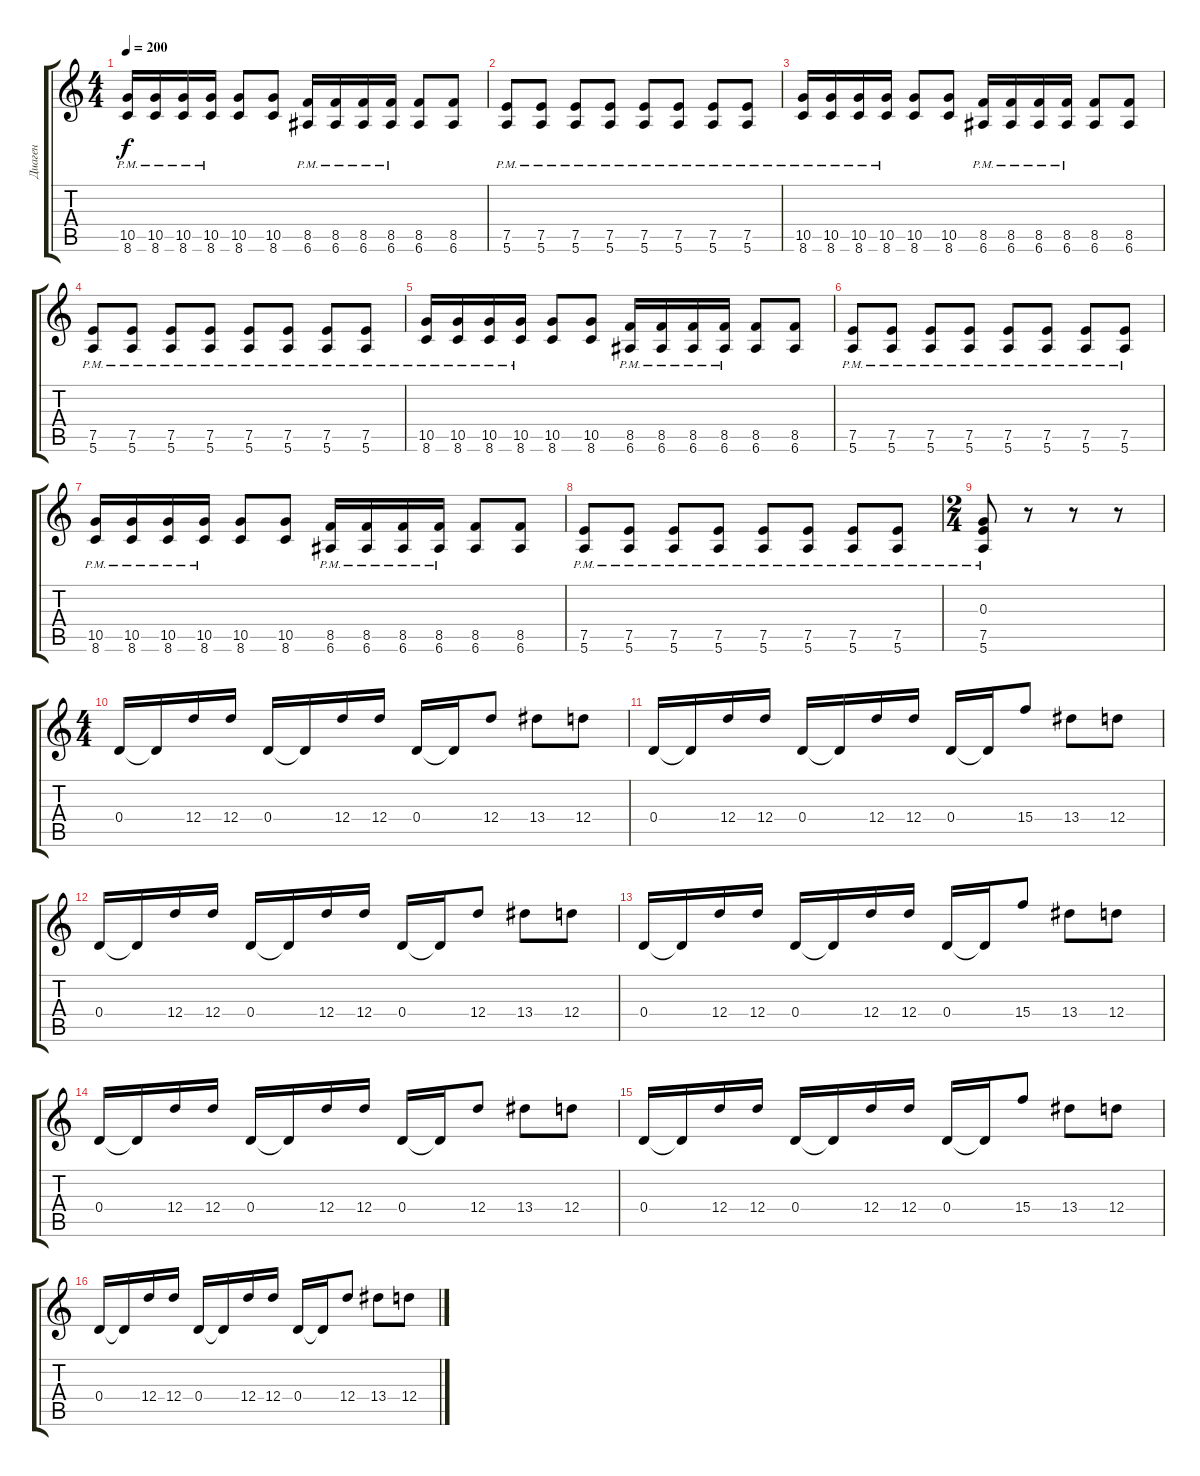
\track ("Диаген" "Диаген") {instrument distortionguitar}
\staff {score tabs}
\tuning (E4 B3 G3 D3 A2 E2) {hide}
\ts (4 4)
\tempo 200
\clef g2
\ks c
(10.5{pm} 8.6{pm}).16{dy f} (10.5{pm} 8.6{pm}).16 (10.5{pm} 8.6{pm}).16 (10.5{pm} 8.6{pm}).16 (10.5 8.6).8 (10.5 8.6).8 (8.5{pm} 6.6{pm}).16 (8.5{pm} 6.6{pm}).16 (8.5{pm} 6.6{pm}).16 (8.5{pm} 6.6{pm}).16 (8.5 6.6).8 (8.5 6.6).8 |
(7.5{pm} 5.6{pm}).8 (7.5{pm} 5.6{pm}).8 (7.5{pm} 5.6{pm}).8 (7.5{pm} 5.6{pm}).8 (7.5{pm} 5.6{pm}).8 (7.5{pm} 5.6{pm}).8 (7.5{pm} 5.6{pm}).8 (7.5{pm} 5.6{pm}).8 |
(10.5{pm} 8.6{pm}).16 (10.5{pm} 8.6{pm}).16 (10.5{pm} 8.6{pm}).16 (10.5{pm} 8.6{pm}).16 (10.5 8.6).8 (10.5 8.6).8 (8.5{pm} 6.6{pm}).16 (8.5{pm} 6.6{pm}).16 (8.5{pm} 6.6{pm}).16 (8.5{pm} 6.6{pm}).16 (8.5 6.6).8 (8.5 6.6).8 |
(7.5{pm} 5.6{pm}).8 (7.5{pm} 5.6{pm}).8 (7.5{pm} 5.6{pm}).8 (7.5{pm} 5.6{pm}).8 (7.5{pm} 5.6{pm}).8 (7.5{pm} 5.6{pm}).8 (7.5{pm} 5.6{pm}).8 (7.5{pm} 5.6{pm}).8 |
(10.5{pm} 8.6{pm}).16 (10.5{pm} 8.6{pm}).16 (10.5{pm} 8.6{pm}).16 (10.5{pm} 8.6{pm}).16 (10.5 8.6).8 (10.5 8.6).8 (8.5{pm} 6.6{pm}).16 (8.5{pm} 6.6{pm}).16 (8.5{pm} 6.6{pm}).16 (8.5{pm} 6.6{pm}).16 (8.5 6.6).8 (8.5 6.6).8 |
(7.5{pm} 5.6{pm}).8 (7.5{pm} 5.6{pm}).8 (7.5{pm} 5.6{pm}).8 (7.5{pm} 5.6{pm}).8 (7.5{pm} 5.6{pm}).8 (7.5{pm} 5.6{pm}).8 (7.5{pm} 5.6{pm}).8 (7.5{pm} 5.6{pm}).8 |
(10.5{pm} 8.6{pm}).16 (10.5{pm} 8.6{pm}).16 (10.5{pm} 8.6{pm}).16 (10.5{pm} 8.6{pm}).16 (10.5 8.6).8 (10.5 8.6).8 (8.5{pm} 6.6{pm}).16 (8.5{pm} 6.6{pm}).16 (8.5{pm} 6.6{pm}).16 (8.5{pm} 6.6{pm}).16 (8.5 6.6).8 (8.5 6.6).8 |
(7.5{pm} 5.6{pm}).8 (7.5{pm} 5.6{pm}).8 (7.5{pm} 5.6{pm}).8 (7.5{pm} 5.6{pm}).8 (7.5{pm} 5.6{pm}).8 (7.5{pm} 5.6{pm}).8 (7.5{pm} 5.6{pm}).8 (7.5{pm} 5.6{pm}).8 |
\ts (2 4)
(0.3 7.5{pm} 5.6{pm}).8 r.8 r.8 r.8 |
\ts (4 4)
0.4.16 0.4{t}.16 12.4.16 12.4.16 0.4.16 0.4{t}.16 12.4.16 12.4.16 0.4.16 0.4{t}.16 12.4.8 13.4.8 12.4.8 |
0.4.16 0.4{t}.16 12.4.16 12.4.16 0.4.16 0.4{t}.16 12.4.16 12.4.16 0.4.16 0.4{t}.16 15.4.8 13.4.8 12.4.8 |
0.4.16 0.4{t}.16 12.4.16 12.4.16 0.4.16 0.4{t}.16 12.4.16 12.4.16 0.4.16 0.4{t}.16 12.4.8 13.4.8 12.4.8 |
0.4.16 0.4{t}.16 12.4.16 12.4.16 0.4.16 0.4{t}.16 12.4.16 12.4.16 0.4.16 0.4{t}.16 15.4.8 13.4.8 12.4.8 |
0.4.16 0.4{t}.16 12.4.16 12.4.16 0.4.16 0.4{t}.16 12.4.16 12.4.16 0.4.16 0.4{t}.16 12.4.8 13.4.8 12.4.8 |
0.4.16 0.4{t}.16 12.4.16 12.4.16 0.4.16 0.4{t}.16 12.4.16 12.4.16 0.4.16 0.4{t}.16 15.4.8 13.4.8 12.4.8 |
0.4.16 0.4{t}.16 12.4.16 12.4.16 0.4.16 0.4{t}.16 12.4.16 12.4.16 0.4.16 0.4{t}.16 12.4.8 13.4.8 12.4.8
